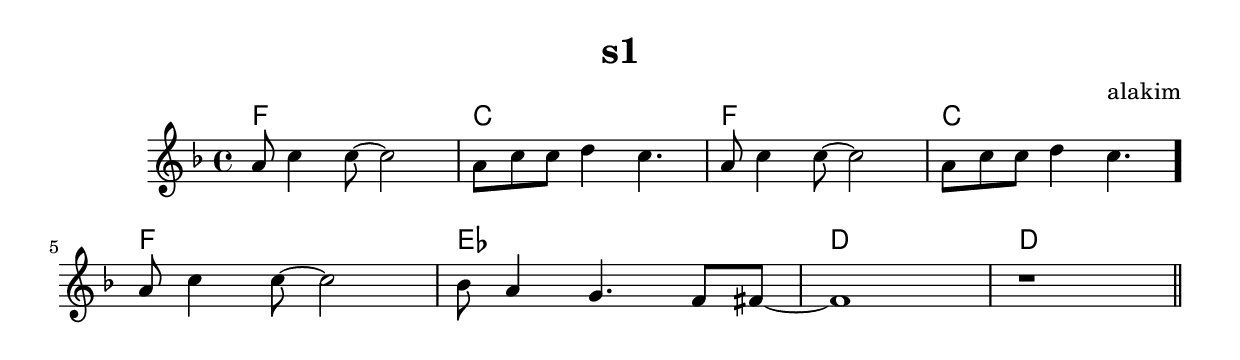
\version "2.18.2"

\header {
  title = "s1"
  composer = "alakim"
}

Hrm = \chordmode {
  f1 c 
  f1 c 
  f1 es 
  d d
}

Theme = \relative c''{
  a8 c4 c8~c2 | a8 c c d4 c4. |
  a8 c4 c8~c2 | a8 c c d4 c4. \bar "." \break
  a8 c4 c8~c2 | bes8 a4 g4. f8 fis~|
  fis1| r1  \bar "||"
}

<<
  \new ChordNames{\Hrm}
  \new Staff{
    \clef treble 
    \time 4/4
    \key f \major
    \Theme
}
>>
